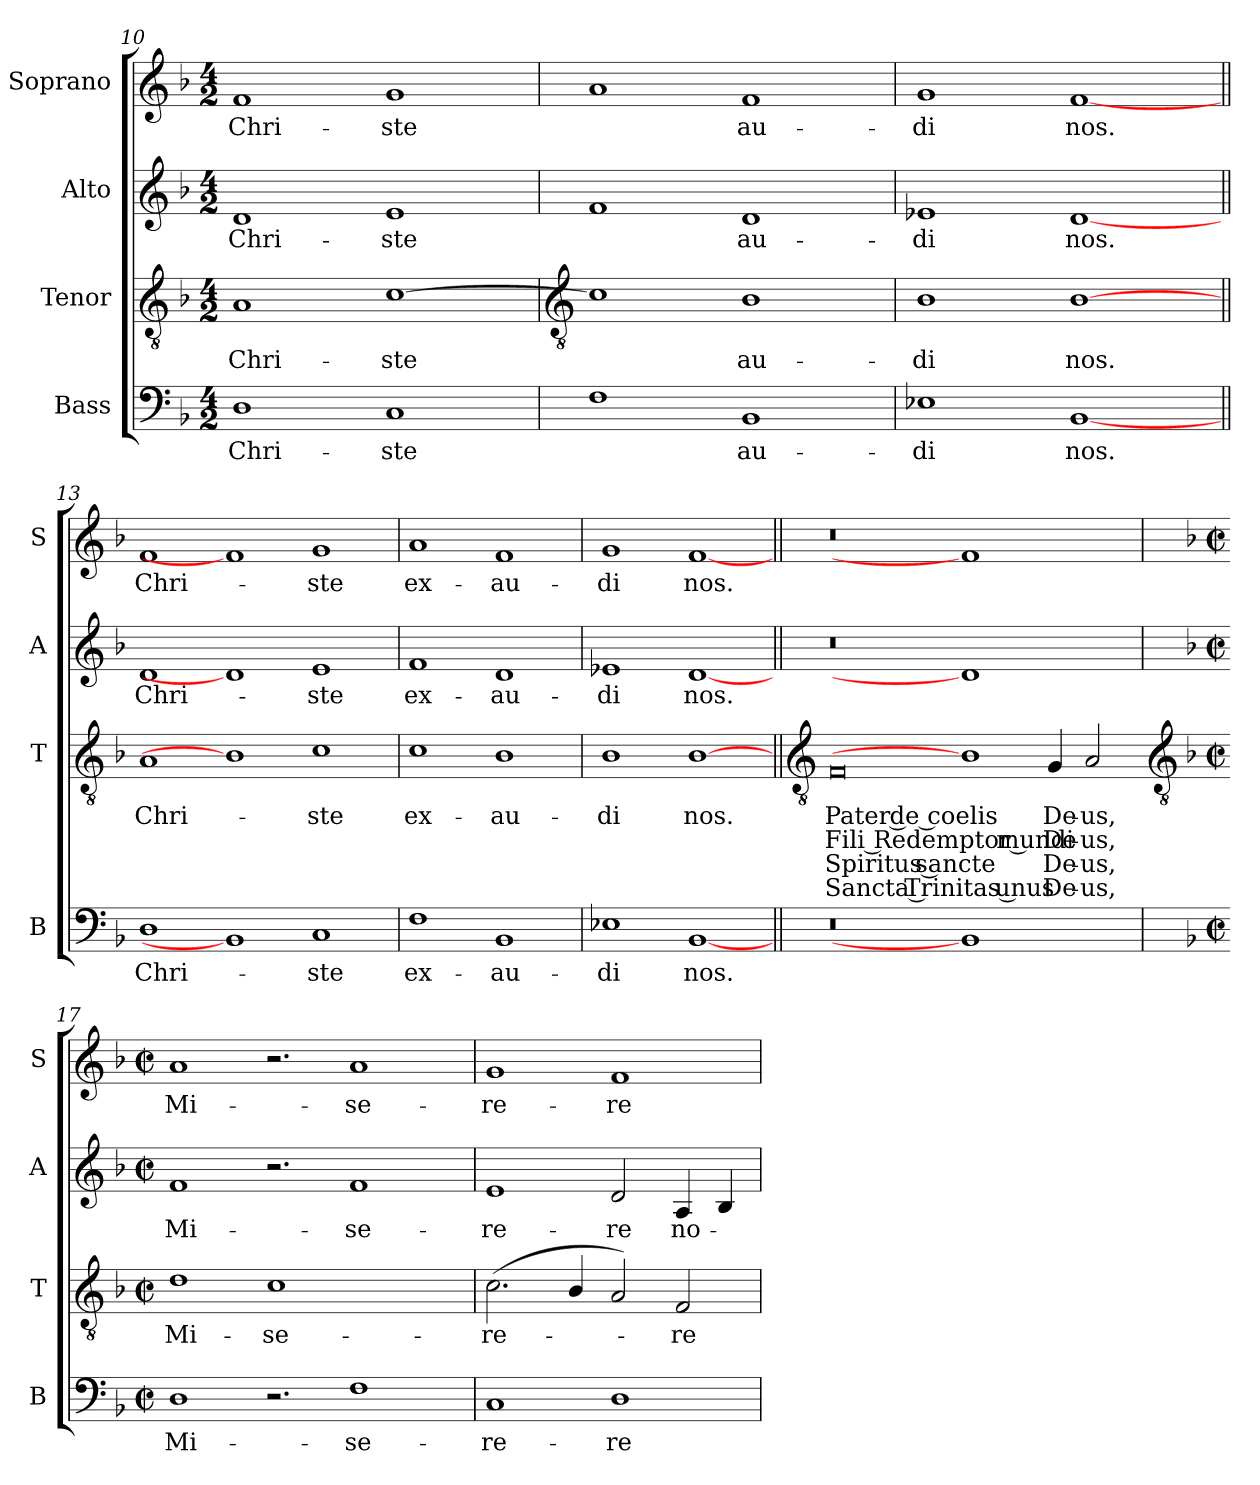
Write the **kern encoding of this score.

**kern	**text	**kern	**text	**text	**text	**text	**kern	**text	**kern	**text
*part4	*part4	*part3	*part3	*part3	*part3	*part3	*part2	*part2	*part1	*part1
*staff4	*staff4	*staff3	*staff3	*staff3	*staff3	*staff3	*staff2	*staff2	*staff1	*staff1
*I"Bass	*	*I"Tenor	*	*	*	*	*I"Alto	*	*I"Soprano	*
*I'B	*	*I'T	*	*	*	*	*I'A	*	*I'S	*
*clefF4	*	*clefGv2	*	*	*	*	*clefG2	*	*clefG2	*
*k[b-]	*	*k[b-]	*	*	*	*	*k[b-]	*	*k[b-]	*
*F:	*	*F:	*	*	*	*	*F:	*	*F:	*
*M4/2	*	*M4/2	*	*	*	*	*M4/2	*	*M4/2	*
=10	=10	=10	=10	=10	=10	=10	=10	=10	=10	=10
!	!LO:LY:b	!	!LO:LY:b	!	!	!	!	!LO:LY:b	!	!LO:LY:b
1D	Chri-	1A	Chri-	.	.	.	1d	Chri-	1f	Chri-
!	!LO:LY:b	!	!LO:LY:b	!	!	!	!	!LO:LY:b	!	!LO:LY:b
1C	-ste	[1c	-ste	.	.	.	1e	-ste	1g	-ste
!!LO:LB:g=z
=11	=11	=11	=11	=11	=11	=11	=11	=11	=11	=11
*	*	*clefGv2	*	*	*	*	*	*	*	*
1F	.	1c]	.	.	.	.	1f	.	1a	.
!	!LO:LY:b	!	!LO:LY:b	!	!	!	!	!LO:LY:b	!	!LO:LY:b
1BB-	au-	1B-	au-	.	.	.	1d	au-	1f	au-
=12	=12	=12	=12	=12	=12	=12	=12	=12	=12	=12
!	!LO:LY:b	!	!LO:LY:b	!	!	!	!	!LO:LY:b	!	!LO:LY:b
1E-X	-di	1B-	-di	.	.	.	1e-X	-di	1g	-di
!	!LO:LY:b	!	!LO:LY:b	!	!	!	!	!LO:LY:b	!	!LO:LY:b
[1BB-	nos.	[1B-	nos.	.	.	.	[1d	nos.	[1f	nos.
=13||	=13||	=13||	=13||	=13||	=13||	=13||	=13||	=13||	=13||	=13||
!	!LO:LY:b	!	!LO:LY:b	!	!	!	!	!LO:LY:b	!	!LO:LY:b
1D	Chri-	1A	Chri-	.	.	.	1d	Chri-	1f	Chri-
1BB-]	.	1B-]	.	.	.	.	1d]	.	1f]	.
!	!LO:LY:b	!	!LO:LY:b	!	!	!	!	!LO:LY:b	!	!LO:LY:b
1C	-ste	1c	-ste	.	.	.	1e	-ste	1g	-ste
=14	=14	=14	=14	=14	=14	=14	=14	=14	=14	=14
!	!LO:LY:b	!	!LO:LY:b	!	!	!	!	!LO:LY:b	!	!LO:LY:b
1F	ex-	1c	ex-	.	.	.	1f	ex-	1a	ex-
!	!LO:LY:b	!	!LO:LY:b	!	!	!	!	!LO:LY:b	!	!LO:LY:b
1BB-	-au-	1B-	-au-	.	.	.	1d	-au-	1f	-au-
=15	=15	=15	=15	=15	=15	=15	=15	=15	=15	=15
!	!LO:LY:b	!	!LO:LY:b	!	!	!	!	!LO:LY:b	!	!LO:LY:b
1E-X	-di	1B-	-di	.	.	.	1e-X	-di	1g	-di
!	!LO:LY:b	!	!LO:LY:b	!	!	!	!	!LO:LY:b	!	!LO:LY:b
[1BB-	nos.	[1B-	nos.	.	.	.	[1d	nos.	[1f	nos.
!!LO:LB:g=z
=16||	=16||	=16||	=16||	=16||	=16||	=16||	=16||	=16||	=16||	=16||
*	*	*clefGv2	*	*	*	*	*	*	*	*
!	!	!	!LO:LY:b	!LO:LY:b	!LO:LY:b	!LO:LY:b	!	!	!	!
0r	.	0F	Pater de coelis	Fili Redemptor mundi	Spiritus sancte	Sancta Trinitas unus	0r	.	0r	.
1BB-]	.	1B-]	.	.	.	.	1d]	.	1f]	.
!	!	!	!LO:LY:b	!LO:LY:b	!LO:LY:b	!LO:LY:b	!	!	!	!
2.ryy	.	4G	De-	-De-	-De-	-De-	2.ryy	.	2.ryy	.
!	!	!	!LO:LY:b	!LO:LY:b	!LO:LY:b	!LO:LY:b	!	!	!	!
.	.	2A	-us,	us,	us,	us,	.	.	.	.
!!LO:LB:g=z
=17	=17	=17-	=17	=17	=17	=17	=17	=17	=17	=17
*	*	*clefGv2	*	*	*	*	*	*	*	*
*k[b-]	*	*	*	*	*	*	*k[b-]	*	*k[b-]	*
*F:	*	*	*	*	*	*	*F:	*	*F:	*
*M4/2	*	*M4/2	*	*	*	*	*M4/2	*	*M4/2	*
*met(c|)	*	*met(c|)	*	*	*	*	*met(c|)	*	*met(c|)	*
!	!LO:LY:b	!	!LO:LY:b	!	!	!	!	!LO:LY:b	!	!LO:LY:b
1D	Mi-	1d	Mi-	.	.	.	1f	Mi-	1a	Mi-
!	!	!	!LO:LY:b	!	!	!	!	!	!	!
2.r	.	1c	-se-	.	.	.	2.r	.	2.r	.
!	!LO:LY:b	!	!	!	!	!	!	!LO:LY:b	!	!LO:LY:b
1F	-se-	.	.	.	.	.	1f	-se-	1a	-se-
.	.	2.ryy	.	.	.	.	.	.	.	.
=18	=18	=18	=18	=18	=18	=18	=18	=18	=18	=18
!	!LO:LY:b	!	!LO:LY:b	!	!	!	!	!LO:LY:b	!	!LO:LY:b
1C	-re-	(<2.c	-re-	.	.	.	1e	-re-	1g	-re-
.	.	4B-/	.	.	.	.	.	.	.	.
!	!LO:LY:b	!	!	!	!	!	!	!LO:LY:b	!	!LO:LY:b
1D	-re	2A/)	.	.	.	.	2d	-re	1f	-re
!	!	!	!LO:LY:b	!	!	!	!	!LO:LY:b	!	!
.	.	2F	re	.	.	.	4A	no-	.	.
.	.	.	.	.	.	.	4B-	.	.	.
=	=	=	=	=	=	=	=	=	=	=
*-	*-	*-	*-	*-	*-	*-	*-	*-	*-	*-
